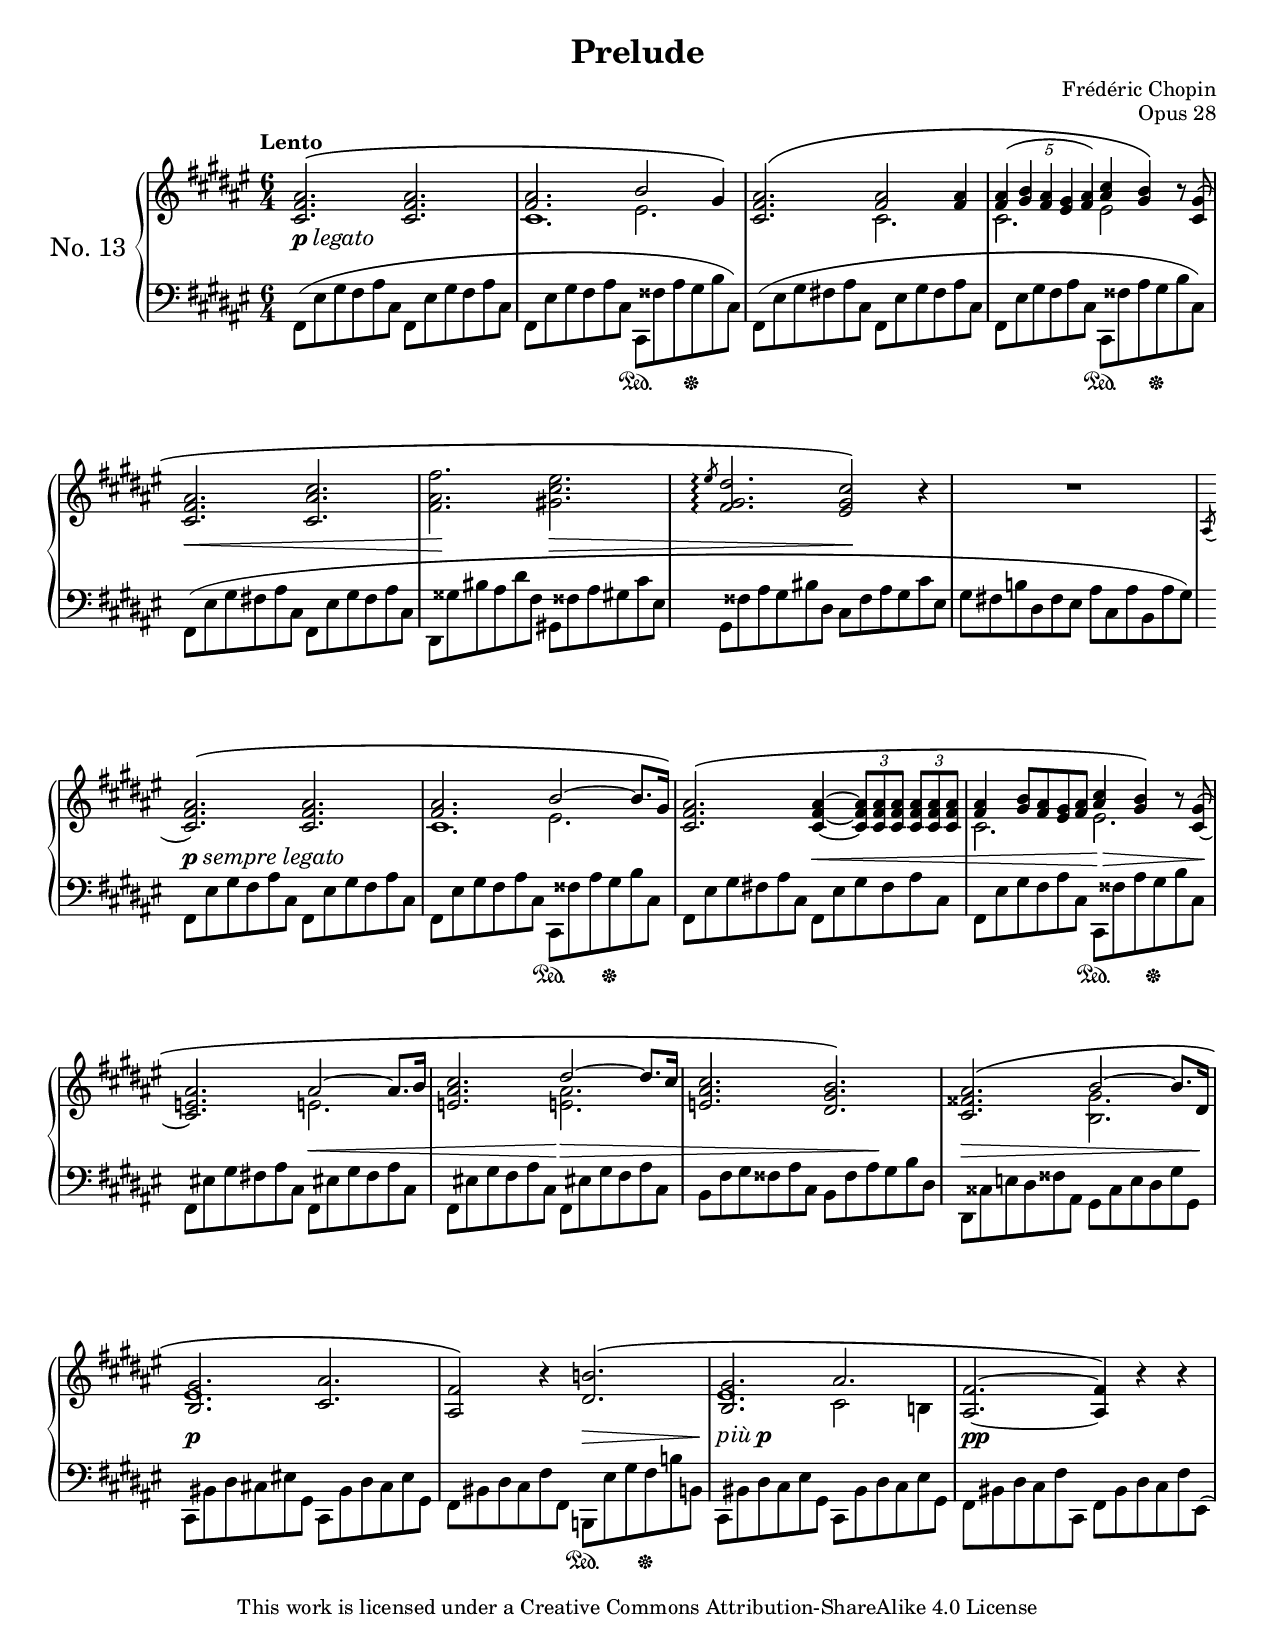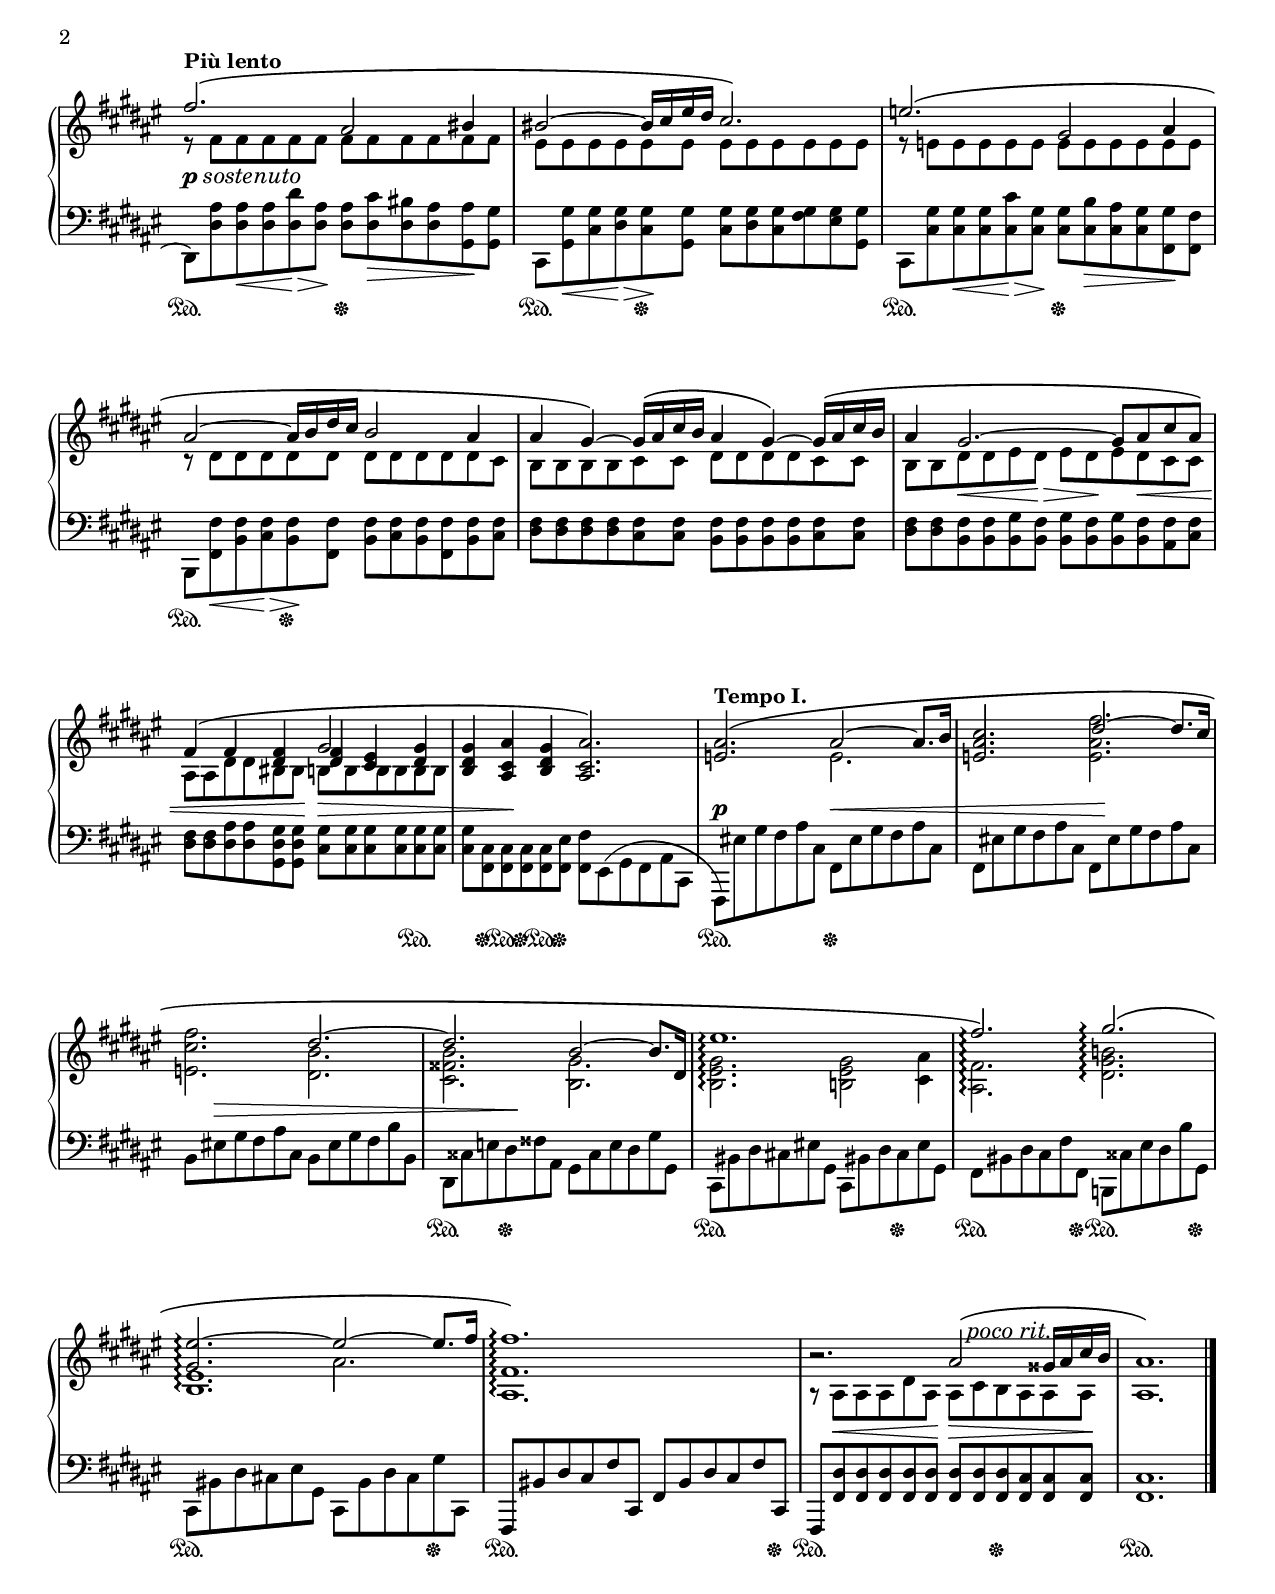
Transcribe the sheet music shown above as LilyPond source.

\version "2.24.0"

\include "includes/header-paper.ily"
%...+....1....+....2....+....3....+....4....+....5....+....6....+....7....+....

\version "2.24.0"
\language "english"

\include "global-variables.ily"

%%% Positions and shapes %%%

moveArpeggioA =
  \tweak positions #'(-2 . 2) 
  \tweak extra-spacing-width #'(-2 . 0)
  \etc
moveArpeggioB = \tweak positions #'(-4 . 2) \etc
moveArpeggioC = \tweak positions #'(-4.5 . 2) \etc
moveArpeggioD = \tweak positions #'(-3 . 3) \etc
moveArpeggioE = \tweak positions #'(-3.5 . 2) \etc
moveArpeggioF = \tweak positions #'(-4 . 2.5) \etc

slurShapeA = \shape #'(
                        ((0 . 0) (0 . 0) (0 . 0) (0 . 0))
                        ((0 . 0) (0 . 0) (0 . 0) (0 . 0))
                      ) \etc

movePocoRit = 
  \tweak outside-staff-priority ##f 
  \tweak staff-padding #'()
  \tweak X-offset 2
  \tweak Y-offset 2.1
  \etc

%%% Music %%%

global = {
  \time 6/4
  \key fs \major
  \accidentalStyle piano
}

rightHandUpper = \relative {
  \voiceOne
  <cs' fs as>2.\( q |
  <fs as>2. << { b2 gs4\) } \new Voice { \voiceTwo es2. } >> |
  <cs fs as>2.\( <fs as>2 q4 |
  \omit TupletBracket
  \tuplet 5/3 { <fs as>4( <gs b> <fs as> <es gs> <fs as>) } <as cs>4 <gs b>\) 
    \oneVoice r8 <cs, gs'>\( |
  <cs fs as>2. <cs as' cs> |
  <fs as fs'>2. <gs cs es> |
  \slashedGrace { es'8\moveArpeggioA \arpeggio } <fs, gs ds'>2. 
    <es gs cs>2\) r4 |
  R1. |
  
  \barNumberCheck 9
  \voiceOne
  \acciaccatura { \slurDown as,8 } \slurUp <cs fs as>2.\( q |
  <fs as>2. << { b2~ b8. gs16\) } \new Voice { \voiceTwo es2. } >> |
  \oneVoice
  <cs fs as>2.^\( q4~ \tuplet 3/2 4 { q8[ q q] q[ q q] } |
  \voiceOne
  <fs as>4 <gs b>8 <fs as> <es gs> <fs as> <as cs>4 <gs b>\) 
    b8\rest <cs,_~ gs'>\( |
  <cs e as>2. as'2~ as8. b16 |
  <e, as cs>2. ds'2~ ds8. cs16 |
  <e, as cs>2. <ds gs b>\) |
  <cs fss as>2.\( b'2~ b8. ds,16 |
  
  \barNumberCheck 17
  <b gs'>2. <cs as'> |
  <as fs'>2\) b'4\rest <ds, b'>2.\( |
  <b gs'>2. << { as'2. } \\ { cs,2 b4 } >> |
  <as_~ fs'^~>2. q4\) b'4\rest b\rest |
  \tempo 4 = 84 fs'2.\(^\piuLento as,2 bs4 |
  bs2~ bs16 cs es ds cs2.\) |
  e2.\( gs,2 as4 |
  as2~ as16 b ds cs b2 as4 |
  
  \barNumberCheck 25
  as4 gs\)~ gs16\( as cs b as4 gs4\)~ gs16\( as cs b |
  as4 gs2.~ gs8 as cs as\) |
  fs4\( fs <ds fs> << { gs2 } \\ { \voiceThree <ds fs>4 <cs es> } >> <ds gs>4 |
  <b ds gs>4 <as cs as'> <b ds gs> <as cs as'>2.\) |
  \tempo 4 = 92 <e' as>2.\(^\tempoI as2~ as8. b16 |
  <e, as cs>2. ds'2~ ds8. cs16 |
  s2. ds~ |
  ds2. b2~ b8. ds,16 |
  
  \barNumberCheck 33
  es'1. |
  fs2.\) gs\( |
  <gs, es'>2.~ es'2~ es8. fs16 |
  fs1.\) |
  \tempo 4 = 84 b,2.\rest \tempo 4 = 78 as2\(\movePocoRit ^\pocoRit 
    \tempo 4 = 72 gss16 as cs b |
  as1.\) |
  \bar "|."
}

rightHandLower = \relative {
  \voiceTwo
  s1. |
  cs'1. |
  s2. cs2. |
  cs2. es2 s4 |
  s1. * 4 |
  
  \barNumberCheck 9
  s1. |
  cs1. |
  s1. |
  cs2. es |
  s2. e |
  s2. <e as> |
  s1. |
  s2. <b gs'>2. |
  
  \barNumberCheck 17
  es1. |
  s1. |
  es1. |
  s1. |
  r8 fs fs fs fs fs  fs fs fs fs fs fs |
  es8 es es es es es  es es es es es es |
  r8 e e e e e  e e e e e e |
  r8 ds ds ds ds ds  ds ds ds ds ds cs |
  
  \barNumberCheck 25
  b8 b b b cs cs  ds ds ds ds cs cs |
  b8 b ds ds es ds  es ds es ds cs cs |
  as8 as ds ds bs bs  b b b b b b |
  s1. |
  s2. \omitAccidental e |
  s2. \omitAccidental <e as fs'> |
  <e cs' fs>2. <ds b'> |
  <cs fss b>2. <b gs'> |
  
  \barNumberCheck 33
  <b es gs>2.\moveArpeggioB \arpeggio q2 <cs as'>4 |
  <as fs'>2.\moveArpeggioC \arpeggio <ds gs b>\moveArpeggioD \arpeggio |
  <b es>1.*1/2\moveArpeggioE \arpeggio as'2. |
  <as, fs'>1.\moveArpeggioF \arpeggio |
  as8\rest as as as ds as  as cs b as as as |
  as1. |
}

rightHand = <<
  \clef treble
  \global
  \set Score.tempoHideNote = ##t 
  \tempo "Lento" 4 = 92
  \new Voice \rightHandUpper
  \new Voice \rightHandLower
>>

leftHand = \relative {
  \clef bass
  \global
  \voiceFour 
  \slurUp
  fs,8( es' gs fs as cs,  fs, es' gs fs as cs, |
  fs,8 es' gs fs as cs,  cs, fss' as gs b cs,) |
  fs,8-\slurShapeA ( es' gs fs as cs,  fs, es' gs fs as cs, |
  fs,8 es' gs fs as cs,  cs, fss' as gs b cs,) |
  fs,8( es' gs fs as cs,  fs, es' gs fs as cs, |
  ds,8 gss' bs as ds fs,  gs, fss' as gs cs es, |
  gs,8 fss' as gs bs ds,  cs fss as gs cs es, |
  gs8 fs b ds, fs es  as cs, as' b, as' gs) |
  
  \barNumberCheck 9
  fs,8 es' gs fs as cs,  fs, es' gs fs as cs, |
  fs,8 es' gs fs as cs,  cs, fss' as gs b cs, |
  fs,8 es' gs fs as cs,  fs, es' gs fs as cs, |
  fs,8 es' gs fs as cs,  cs, fss' as gs b cs, |
  fs,8 es' gs fs as cs,  fs, es' gs fs as cs, |
  fs,8 es' gs fs as cs,  fs, es' gs fs as cs, |
  b8 fs' gs fss as cs,  b fss' as gs b ds, |
  ds,8 css' e ds fss as,  gs css e ds gs gs, |
  
  \barNumberCheck 17
  cs,8 bs' ds cs es gs,  cs, bs' ds cs es gs, |
  fs8 bs ds cs fs fs,  b, es' gs fs b! b, |
  cs,8 bs' ds cs es gs,  cs, bs' ds cs es gs, |
  fs8 bs ds cs fs cs,  fs bs ds cs fs es,( |
  ds8) <ds' as'> q\< q <ds ds'>\> <ds as'>\!  q <ds cs'>\> <ds bs'> <ds as'> 
    <gs, as'>\! < gs gs'> |
  cs,8 <gs' gs'>\< <cs gs'> <ds gs>\> <cs gs'>\! <gs gs'>  <cs gs'> <ds gs>
    <cs gs'> <fs gs> <es gs> <gs, gs'> |
  cs,8 <cs' gs'> q\< q <cs cs'>\> <cs gs'>\!  q <cs b'>\> <cs as'> <cs gs'>
    <fs, gs'>\! <fs fs'> |
  b, <fs' fs'>\< <b fs'> <cs fs>\> <b fs'>\! <fs fs'>  <b fs'> <cs fs> <b fs'>
    <fs fs'> <b fs'> <cs fs> |
    
  \barNumberCheck 25
  <ds fs>8 q q q <cs fs> q  <b fs'> q q q <cs fs> q |
  <ds fs>8 q <b fs'> q <b gs'> <b fs'>  <b gs'> <b fs'> <b gs'> <b fs'>
    <as fs'> <cs fs> |
  <ds fs>8 q <ds as'> q <gs, ds' gs> q  <cs gs'> q q q q q |
  <cs gs'>8 <fs, cs'> q q q <fs es'>  <fs fs'> es( gs fs as cs, |
  fs,8) es'' gs fs as cs,  fs, \omitAccidental es' gs fs as cs, |
  fs,8 es' gs fs as cs,  fs, \omitAccidental es' gs fs as cs, |
  b8 es gs fs as cs,  b es gs fs b b, |
  ds,8 css' e ds fss as,  gs css e ds gs gs, |
  
  \barNumberCheck 33
  cs,8 bs' ds cs es gs,  cs, bs' ds cs es gs, |
  fs8 bs ds cs fs fs,  b, css' es ds b' gs, |
  cs,8 bs' ds cs es gs,  cs, bs' ds cs gs' cs,, |
  \oneVoice
  fs,8 bs' ds cs fs cs,  fs bs ds cs fs cs, |
  fs,8 <fs' ds'> q q q q  q q q <fs cs'> q q |
  <fs cs'>1. |
}

dynamics = {
  \override TextScript.Y-offset = -0.5
  s1.^\pLegato |
  s1. * 3 |
  \override Hairpin.to-barline = ##f
  s1.\< |
  s2.\! s\> |
  s2. s\! |
  s1. |
  
  \barNumberCheck 9
  s1.^\pSempreLegato |
  s1. |
  s2. s\< |
  s2. s2\> s8 s\! |
  s2. s\< |
  s2 s8 s\! s2.\> |
  s2. s4 s2\! |
  s2.\> s2 s8 s\! |
  
  \barNumberCheck 17
  s1.\p |
  \override Hairpin.to-barline = ##t
  s2. s\> |
  s1.\!^\piuP |
  s1.\tweak X-offset 0 \pp |
  s1.^\pSostenuto |
  s1. * 3 |
  
  \barNumberCheck 25
  s1. |
  s4 s4.\< s8\> s8 s\! s8 s4.\< |
  s2 s8 s\! s2.\> |
  s4 s2\! s2. |
  s2.\p s2.\< |
  s2. s\! |
  s8 s\> s2 s2. |
  s4. s\! s2. |
  
  \barNumberCheck 33
  s1. * 4 |
  s8 s\< s4. s8\! s2\> s8 s\! |
  s1. |
}

pedal = {
  s1. |
  s2. s4.\sustainOn s\sustainOff |
  s1. |
  s2. s4.\sustainOn s\sustainOff |
  s1. * 4 |
  
  \barNumberCheck 9
  s1. |
  s2. s4.\sustainOn s\sustainOff |
  s1. |
  s2. s4.\sustainOn s\sustainOff |
  s1. * 4 |
  
  \barNumberCheck 17
  s1. | 
  s2. s4.\sustainOn s\sustainOff |
  s1. * 2 |
  s2.\sustainOn s\sustainOff |
  s2\sustainOn s4\sustainOff s2. |
  s2.\sustainOn s\sustainOff |
  s2\sustainOn s4\sustainOff s2. |
  
  \barNumberCheck 25
  s1. * 2 |
  s2. s2 s4\sustainOn |
  s8 s\sustainOff s\sustainOn s\sustainOff s\sustainOn s\sustainOff s2. |
  s2.\sustainOn s\sustainOff |
  s1. * 2 |
  s4.\sustainOn s\sustainOff s2. |
  
  \barNumberCheck 33
  s2.\sustainOn s4. s4.\sustainOff |
  s2\sustainOn s8 s\sustainOff s2\sustainOn s8 s\sustainOff |
  s2.\sustainOn s2 s4\sustainOff |
  s2.\sustainOn s2 s8 s\sustainOff |
  s2.\sustainOn s4 s2\sustainOff |
  s1.\sustainOn |
}

forceBreaks = {
  \repeat unfold 3 { s1.\noBreak } s1.\break\noPageBreak
  \repeat unfold 3 { s1.\noBreak } s1.\break\noPageBreak
  \repeat unfold 3 { s1.\noBreak } s1.\break\noPageBreak
  \repeat unfold 3 { s1.\noBreak } s1.\break\noPageBreak
  \repeat unfold 3 { s1.\noBreak } s1.\pageBreak
  
}

preludeThirteenMusic = \score { 
  \keepWithTag #'layout
  \new PianoStaff \with { 
    instrumentName = \markup \huge "No. 13"
  } <<
    \new Staff = "upper" \rightHand
    \new Dynamics \dynamics
    \new Staff = "lower" \leftHand
    \new Dynamics \pedal
    \new Devnull \forceBreaks
  >>
  \layout {}
}

preludeThirteenMidi = \book {
  \bookOutputName "prelude-op28-no13"
  \score { 
    \keepWithTag #'midi
    <<
      \new Staff = "upper" << \rightHand \dynamics >> % \pedal
      \new Staff = "lower" << \leftHand \dynamics >> % \pedal
    >>
    \midi {}
  }
}


\header {
  title = "Prelude"
  opus = "Opus 28"
  composer = "Frédéric Chopin"
}

\preludeThirteenMusic
\preludeThirteenMidi
